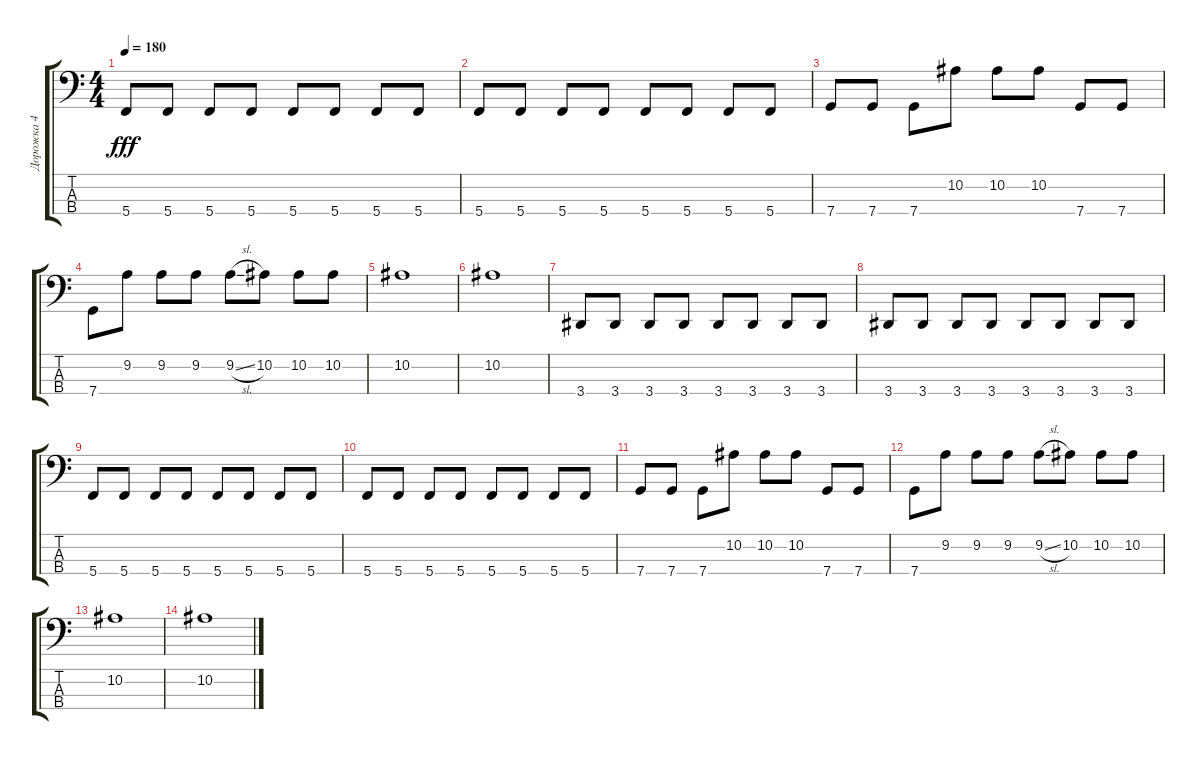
\track ("Дорожка 4" "Дорожка 4") {instrument electricbassfinger}
\staff {score tabs}
\tuning (F2 C2 G1 C1) {hide}
\ts (4 4)
\tempo 180
\clef f4
\ks c
5.4.8{dy fff} 5.4.8 5.4.8 5.4.8 5.4.8 5.4.8 5.4.8 5.4.8 |
5.4.8 5.4.8 5.4.8 5.4.8 5.4.8 5.4.8 5.4.8 5.4.8 |
7.4.8 7.4.8 7.4.8 10.2.8 10.2.8 10.2.8 7.4.8 7.4.8 |
7.4.8 9.2.8 9.2.8 9.2.8 9.2{sl}.8 10.2.8 10.2.8 10.2.8 |
10.2.1 |
10.2.1 |
3.4.8 3.4.8 3.4.8 3.4.8 3.4.8 3.4.8 3.4.8 3.4.8 |
3.4.8 3.4.8 3.4.8 3.4.8 3.4.8 3.4.8 3.4.8 3.4.8 |
5.4.8 5.4.8 5.4.8 5.4.8 5.4.8 5.4.8 5.4.8 5.4.8 |
5.4.8 5.4.8 5.4.8 5.4.8 5.4.8 5.4.8 5.4.8 5.4.8 |
7.4.8 7.4.8 7.4.8 10.2.8 10.2.8 10.2.8 7.4.8 7.4.8 |
7.4.8 9.2.8 9.2.8 9.2.8 9.2{sl}.8 10.2.8 10.2.8 10.2.8 |
10.2.1 |
10.2.1
